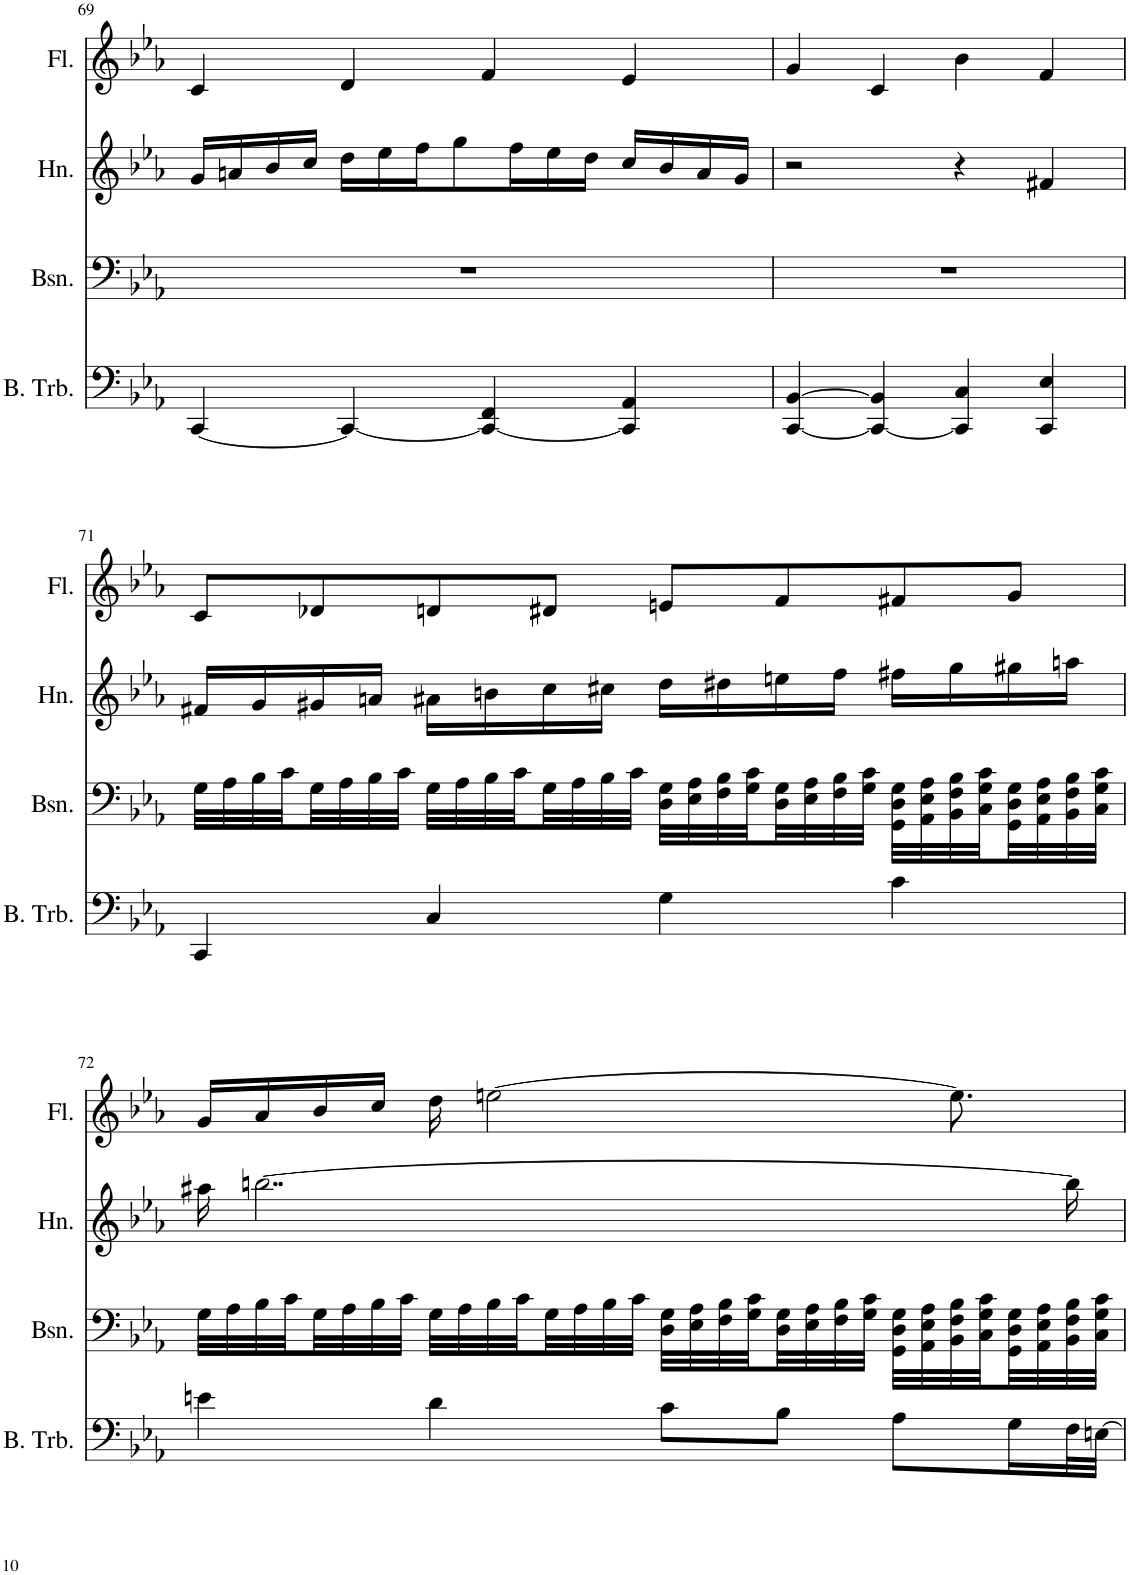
**kern	**kern	**kern	**kern
*part4	*part3	*part2	*part1
*staff4	*staff3	*staff2	*staff1
*I"Bass Trombone	*I"Bassoon	*I"Horn	*I"Flute
*I'B. Trb.	*I'Bsn.	*I'Hn.	*I'Fl.
!!LO:PB:g=z
*clefF4	*clefF4	*clefG2	*clefG2
*	*	*Trd4c7	*
*k[b-e-a-]	*k[b-e-a-]	*k[b-e-a-]	*k[b-e-a-]
*M4/4	*M4/4	*M4/4	*M4/4
=69	=69	=69	=69
[4CC/	1r	16g/LL	4c/
.	.	16an/	.
.	.	16b-/	.
.	.	16cc/JJ	.
4CC/_	.	16dd\LL	4d/
.	.	16ee-\	.
.	.	16ff\J	.
.	.	8gg\	.
4CC/_ 4FF/	.	.	4f/
.	.	16ff\L	.
.	.	16ee-\	.
.	.	16dd\JJ	.
4CC/] 4AA-/	.	16cc/LL	4e-/
.	.	16b-/	.
.	.	16a/	.
.	.	16g/JJ	.
=70	=70	=70	=70
[4CC/ [4BB-/	1r	2r	4g/
4CC/_ 4BB-/]	.	.	4c/
4CC/] 4C/	.	4r	4b-\
4CC/ 4E-/	.	4f#X/	4f/
!!LO:LB:g=z
=71	=71	=71	=71
4CC/	32G\LLL	16f#X/LL	8c/L
.	32A-\	.	.
.	32B-\	16g/	.
.	32c\	.	.
.	32G\	16g#X/	8d-X/
.	32A-\	.	.
.	32B-\	16an/JJ	.
.	32c\JJJ	.	.
4C/	32G\LLL	16a#X\LL	8dn/
.	32A-\	.	.
.	32B-\	16bn\	.
.	32c\	.	.
.	32G\	16cc\	8d#X/J
.	32A-\	.	.
.	32B-\	16cc#X\JJ	.
.	32c\JJJ	.	.
4G\	32D\ 32G\LLL	16dd\LL	8en/L
.	32E-\ 32A-\	.	.
.	32F\ 32B-\	16dd#X\	.
.	32G\ 32c\	.	.
.	32D\ 32G\	16een\	8f/
.	32E-\ 32A-\	.	.
.	32F\ 32B-\	16ff\JJ	.
.	32G\ 32c\JJJ	.	.
4c\	32GG\ 32D\ 32G\LLL	16ff#X\LL	8f#X/
.	32AA-\ 32E-\ 32A-\	.	.
.	32BB-\ 32F\ 32B-\	16gg\	.
.	32C\ 32G\ 32c\	.	.
.	32GG\ 32D\ 32G\	16gg#X\	8g/J
.	32AA-\ 32E-\ 32A-\	.	.
.	32BB-\ 32F\ 32B-\	16aan\JJ	.
.	32C\ 32G\ 32c\JJJ	.	.
!!LO:LB:g=z
=72	=72	=72	=72
4en\	32G\LLL	16aa#X\	16g/LL
.	32A-\	.	.
.	32B-\	[2..bbn\	16a-/
.	32c\	.	.
.	32G\	.	16b-/
.	32A-\	.	.
.	32B-\	.	16cc/JJ
.	32c\JJJ	.	.
4d\	32G\LLL	.	16dd\
.	32A-\	.	.
.	32B-\	.	[2een\
.	32c\	.	.
.	32G\	.	.
.	32A-\	.	.
.	32B-\	.	.
.	32c\JJJ	.	.
8c\L	32D\ 32G\LLL	.	.
.	32E-\ 32A-\	.	.
.	32F\ 32B-\	.	.
.	32G\ 32c\	.	.
8B-\J	32D\ 32G\	.	.
.	32E-\ 32A-\	.	.
.	32F\ 32B-\	.	.
.	32G\ 32c\JJJ	.	.
8A-\L	32GG\ 32D\ 32G\LLL	.	.
.	32AA-\ 32E-\ 32A-\	.	.
.	32BB-\ 32F\ 32B-\	.	8.ee\]
.	32C\ 32G\ 32c\	.	.
16G\L	32GG\ 32D\ 32G\	.	.
.	32AA-\ 32E-\ 32A-\	.	.
32F\L	32BB-\ 32F\ 32B-\	16bb\]	.
[32En\JJJ	32C\ 32G\ 32c\JJJ	.	.
=	=	=	=
*-	*-	*-	*-
